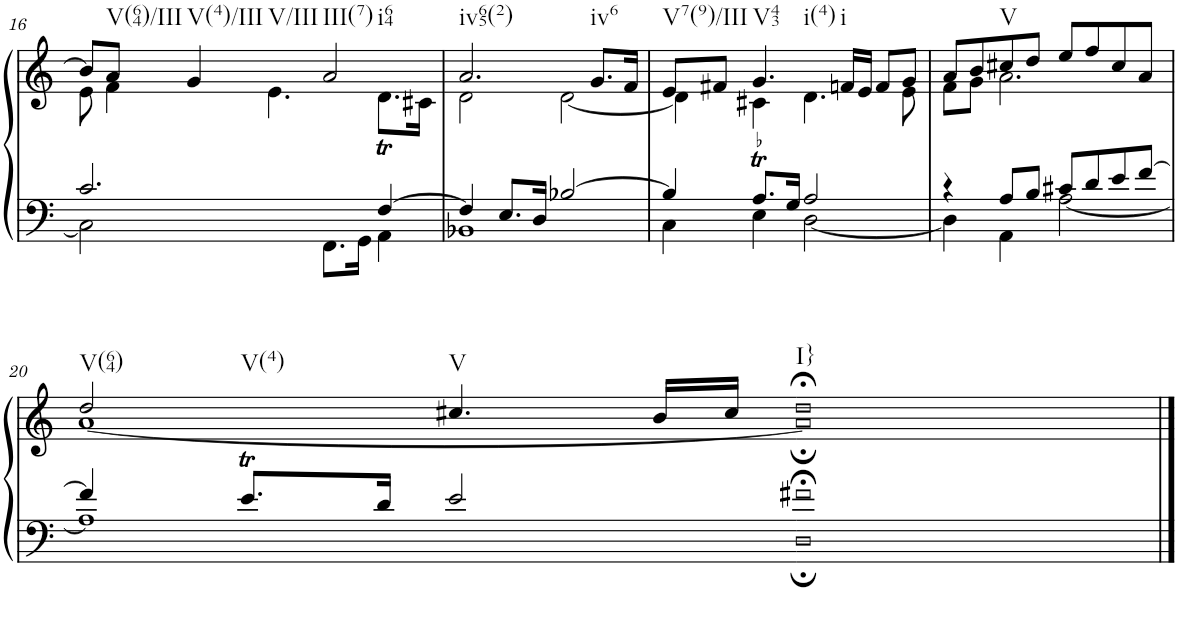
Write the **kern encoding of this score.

**kern	**kern
*part1	*part1
*staff2	*staff1
*I"Organ	*
*I'Org.	*
!!LO:PB:g=z
*clefF4	*clefG2
*k[]	*k[]
*M4/4	*M4/4
=16	=16
*^	*^
2.c/	2C\]	8b-/L]	8e\
!	!	!LO:TX:b:t=V(64)/III	!
.	.	8a/J	4f\
!	!	!LO:TX:b:t=V(4)/III	!
!	!	!LO:TX:b:t=V/III	!
.	.	4g/	.
.	.	.	4.e\
!	!	!LO:TX:b:t=III(7)	!
!	!	!LO:TX:b:t=i64	!
.	8.FF\L	2a/	.
.	16GG\Jk	.	.
[4F/	4AA\	.	8.dT\L
.	.	.	16c#X\Jk
=17	=17	=17	=17
!	!	!LO:TX:b:t=iv65(2)	!
4F/]	1BB-X	2.a/	2d\
8.E/L	.	.	.
16D/Jk	.	.	.
[2B-X/	.	.	[2d\
!	!	!LO:TX:b:t=iv6	!
.	.	8.g/L	.
.	.	16f/Jk	.
=18	=18	=18	=18
!	!	!LO:TX:b:t=V7(9)/III	!
4B-/]	4C\	8e/L	4d\]
.	.	8f#X/J	.
!	!	!LO:TX:b:t=V43	!
!	!	!LO:TX:b:t=i(4)	!
!LO:TR:acc=-	!	!	!
8.At/L	4E\	4.g/	4c#X\
16G/Jk	.	.	.
2A/	[2D\	.	4.d\
!	!	!LO:TX:b:t=i	!
.	.	16fn/LL	.
.	.	16e/JJ	.
.	.	8f/L	.
.	.	8g/J	8e\
=19	=19	=19	=19
4r	4D\]	8a/L	8f\L
.	.	8b/	8g\J
!	!	!LO:TX:b:t=V	!
8A/L	4AA\	8cc#X/	2.a\
8B/J	.	8dd/J	.
8c#X/L	[2A\	8ee/L	.
8d/	.	8ff/	.
8e/	.	8cc#/	.
[8f/J	.	8a/J	.
!!LO:LB:g=z	!!
=20	=20	=20	=20
!	!	!LO:TX:b:t=V(64)	!
!	!	!LO:TX:b:t=V(4)	!
4f/]	1A]	2dd/	[1a
8.et/L	.	.	.
16d/Jk	.	.	.
!	!	!LO:TX:b:t=V	!
2e/	.	4.cc#X/	.
.	.	16b/LL	.
.	.	16cc#/JJ	.
=21-	=21-	=21-	=21-
!	!	!LO:TX:b:t=I}	!
1f#X;<	1D;	1dd;<	1a;]
*v	*v	*	*
*	*v	*v
==	==
*-	*-
